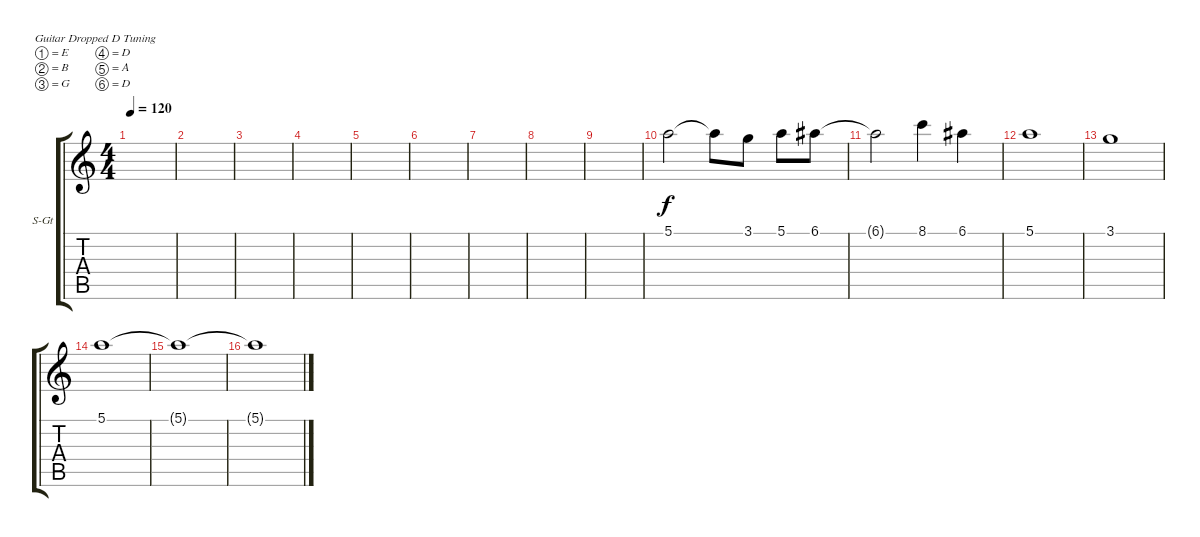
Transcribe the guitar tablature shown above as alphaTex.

\bracketExtendMode groupsimilarinstruments
\firstSystemTrackNameOrientation horizontal
\otherSystemsTrackNameOrientation horizontal
\track ("Keyboard (Christian)" "S-Gt") {instrument lead2sawtooth}
\staff {score tabs}
\tuning (E4 B3 G3 D3 A2 D2)
\displaytranspose 12
\ts (4 4)
\tempo 120
\clef g2
\ks c
|
|
|
|
|
|
|
|
|
5.1.2 5.1{t}.8 3.1.8 5.1.8 6.1.8 |
6.1{t}.2 8.1.4 6.1.4 |
5.1.1 |
3.1.1 |
5.1.1 |
5.1{t}.1 |
5.1{t}.1
